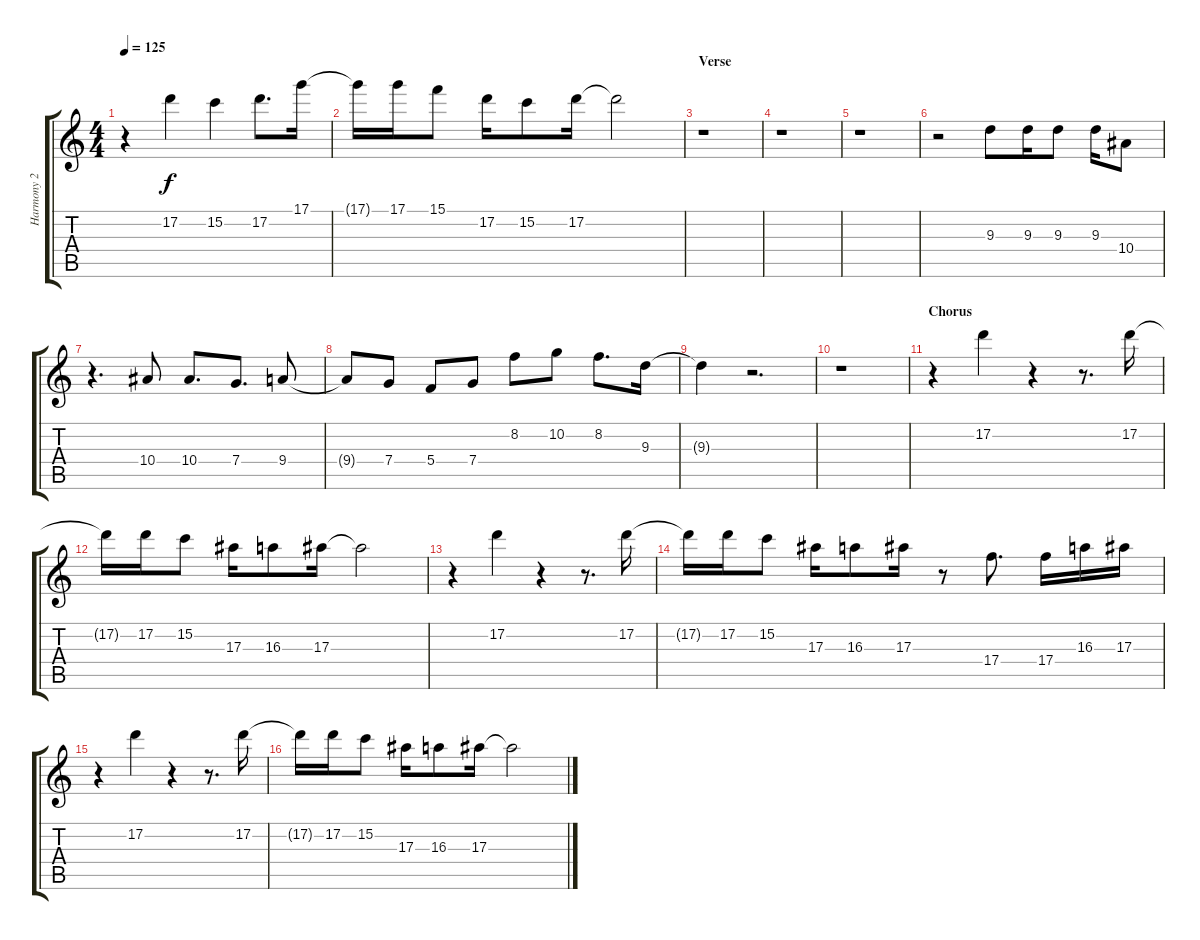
\track ("Harmony 2" "Harmony 2") {instrument overdrivenguitar}
\staff {score tabs}
\tuning (D4 A3 F3 C3 G2 C2) {hide}
\ts (4 4)
\tempo 125
\clef g2
\ks aminor
r.4{dy f} 17.2.4 15.2.4 17.2.8{d} 17.1.16 |
17.1{t}.16 17.1.16 15.1.8 17.2.16 15.2.8 17.2.16 17.2{t}.2 |
\section ("" "Verse")
r.1 |
r.1 |
r.1 |
r.2 9.3.8 9.3.16 9.3.8 9.3.16 10.4.8 |
r.4{d} 10.4.8 10.4.8{d} 7.4.8{d} 9.4.8 |
9.4{t}.8 7.4.8 5.4.8 7.4.8 8.2.8 10.2.8 8.2.8{d} 9.3.16 |
9.3{t}.4 r.2{d} |
r.1 |
\section ("" "Chorus")
r.4 17.2.4 r.4 r.8{d} 17.2.16 |
17.2{t}.16 17.2.16 15.2.8 17.3.16 16.3.8 17.3.16 17.3{t}.2 |
r.4 17.2.4 r.4 r.8{d} 17.2.16 |
17.2{t}.16 17.2.16 15.2.8 17.3.16 16.3.8 17.3.16 r.8 17.4.8{d} 17.4.16 16.3.16 17.3.16 |
r.4 17.2.4 r.4 r.8{d} 17.2.16 |
17.2{t}.16 17.2.16 15.2.8 17.3.16 16.3.8 17.3.16 17.3{t}.2
